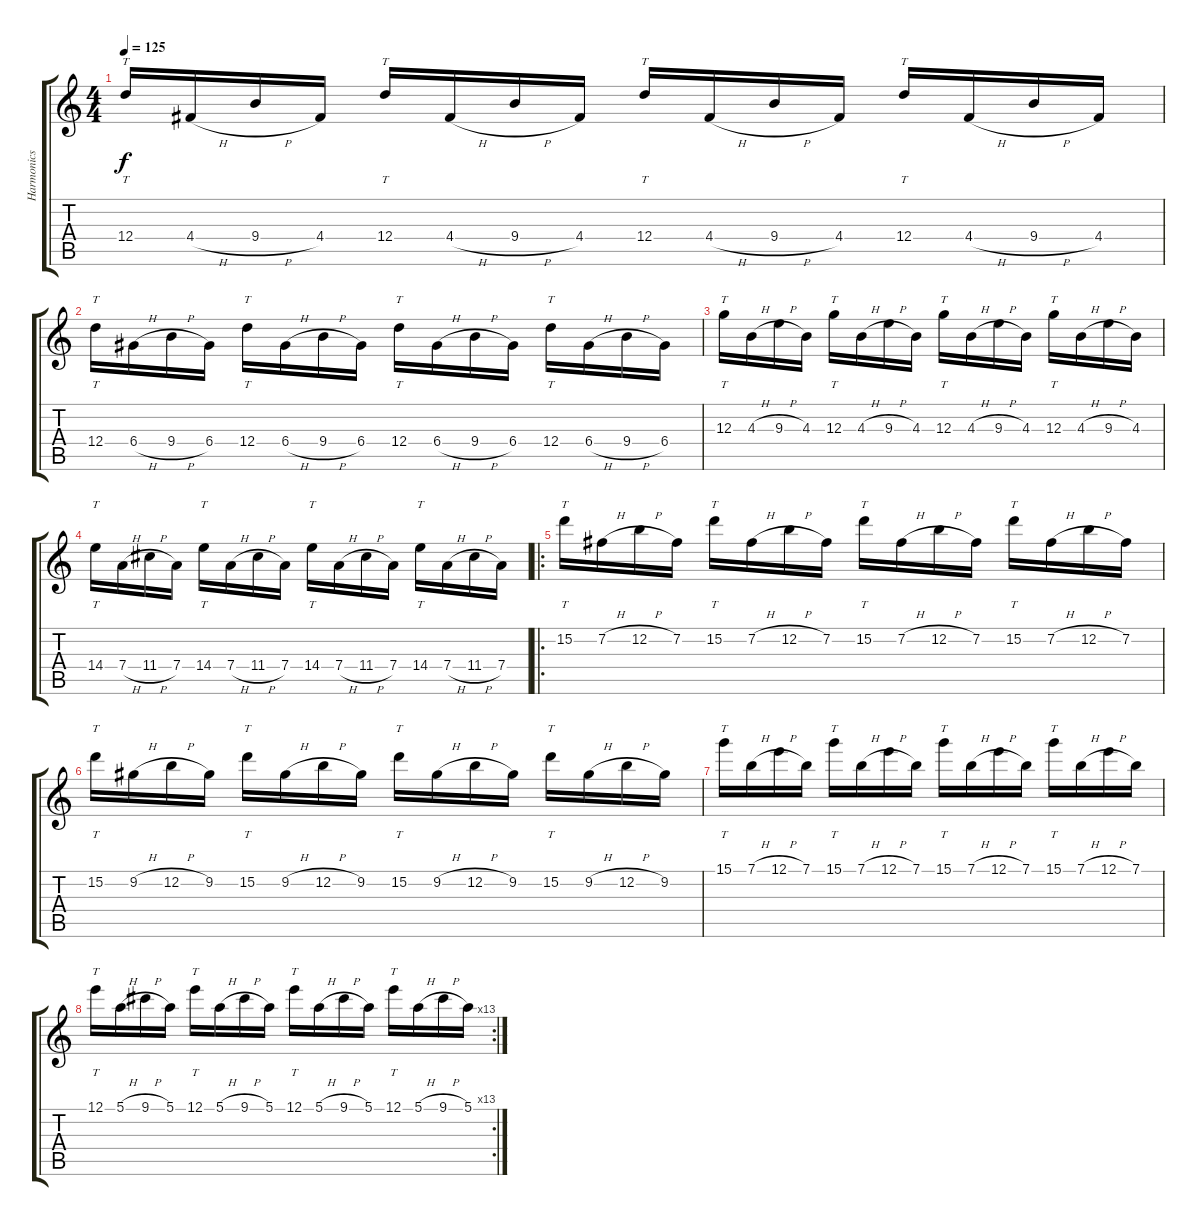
\track ("Harmonics Guitar" "Harmonics ") {instrument guitarharmonics}
\staff {score tabs}
\tuning (E4 B3 G3 D3 A2 E2) {hide}
\ts (4 4)
\tempo 125
\clef g2
\ks c
12.4.16{tt dy f instrument guitarharmonics} 4.4{h}.16 9.4{h}.16 4.4.16 12.4.16{tt} 4.4{h}.16 9.4{h}.16 4.4.16 12.4.16{tt} 4.4{h}.16 9.4{h}.16 4.4.16 12.4.16{tt} 4.4{h}.16 9.4{h}.16 4.4.16 |
12.4.16{tt} 6.4{h}.16 9.4{h}.16 6.4.16 12.4.16{tt} 6.4{h}.16 9.4{h}.16 6.4.16 12.4.16{tt} 6.4{h}.16 9.4{h}.16 6.4.16 12.4.16{tt} 6.4{h}.16 9.4{h}.16 6.4.16 |
12.3.16{tt} 4.3{h}.16 9.3{h}.16 4.3.16 12.3.16{tt} 4.3{h}.16 9.3{h}.16 4.3.16 12.3.16{tt} 4.3{h}.16 9.3{h}.16 4.3.16 12.3.16{tt} 4.3{h}.16 9.3{h}.16 4.3.16 |
14.4.16{tt} 7.4{h}.16 11.4{h}.16 7.4.16 14.4.16{tt} 7.4{h}.16 11.4{h}.16 7.4.16 14.4.16{tt} 7.4{h}.16 11.4{h}.16 7.4.16 14.4.16{tt} 7.4{h}.16 11.4{h}.16 7.4.16 |
\ro
15.2.16{tt} 7.2{h}.16 12.2{h}.16 7.2.16 15.2.16{tt} 7.2{h}.16 12.2{h}.16 7.2.16 15.2.16{tt} 7.2{h}.16 12.2{h}.16 7.2.16 15.2.16{tt} 7.2{h}.16 12.2{h}.16 7.2.16 |
15.2.16{tt} 9.2{h}.16 12.2{h}.16 9.2.16 15.2.16{tt} 9.2{h}.16 12.2{h}.16 9.2.16 15.2.16{tt} 9.2{h}.16 12.2{h}.16 9.2.16 15.2.16{tt} 9.2{h}.16 12.2{h}.16 9.2.16 |
15.1.16{tt} 7.1{h}.16 12.1{h}.16 7.1.16 15.1.16{tt} 7.1{h}.16 12.1{h}.16 7.1.16 15.1.16{tt} 7.1{h}.16 12.1{h}.16 7.1.16 15.1.16{tt} 7.1{h}.16 12.1{h}.16 7.1.16 |
\rc 13
12.1.16{tt} 5.1{h}.16 9.1{h}.16 5.1.16 12.1.16{tt} 5.1{h}.16 9.1{h}.16 5.1.16 12.1.16{tt} 5.1{h}.16 9.1{h}.16 5.1.16 12.1.16{tt} 5.1{h}.16 9.1{h}.16 5.1.16
